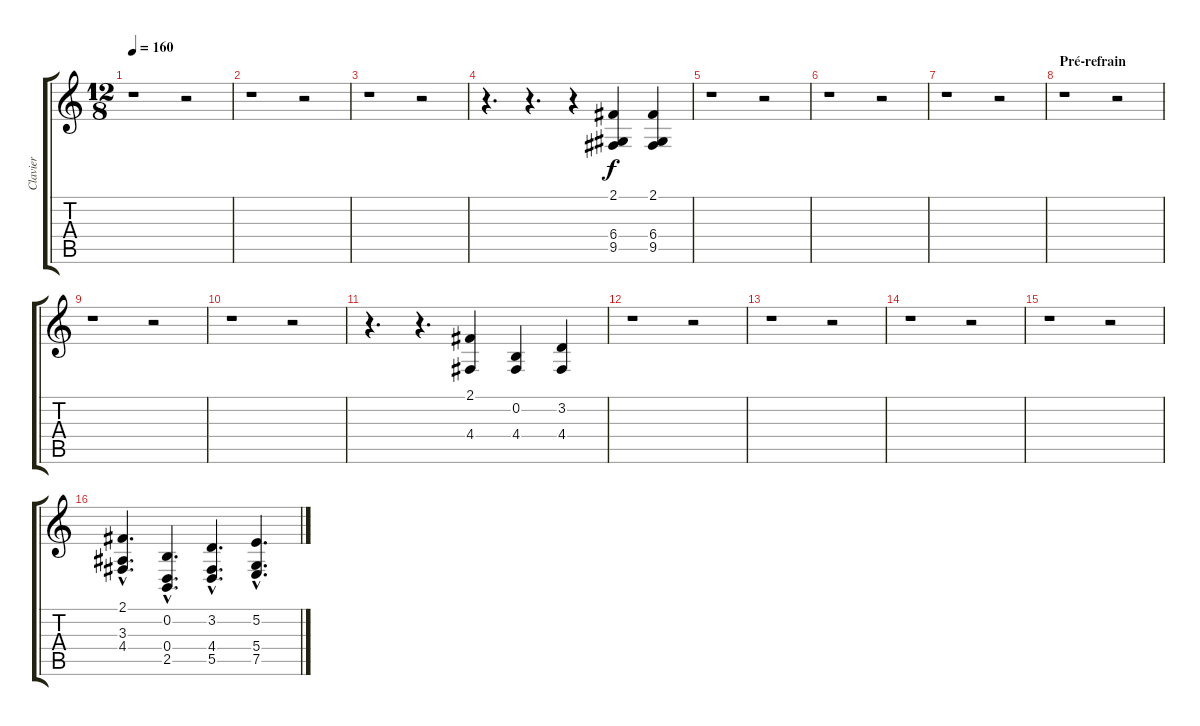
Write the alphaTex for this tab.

\track ("Clavier" "Clavier") {instrument acousticgrandpiano}
\staff {score tabs}
\tuning (E4 B3 G3 D3 A2 E2) {hide}
\ts (12 8)
\tempo 160
\clef g2
\ks c
r.1{dy f} r.2 |
r.1 r.2 |
r.1 r.2 |
r.4{d} r.4{d} r.4 (2.1 6.4 9.5).4 (2.1 6.4 9.5).4 |
r.1 r.2 |
r.1 r.2 |
r.1 r.2 |
\section ("" "Pré-refrain")
r.1 r.2 |
r.1 r.2 |
r.1 r.2 |
r.4{d} r.4{d} (2.1 4.4).4 (0.2 4.4).4 (3.2 4.4).4 |
r.1 r.2 |
r.1 r.2 |
r.1 r.2 |
r.1 r.2 |
(2.1{hac} 3.3{hac} 4.4{hac}).4{d} (0.2{hac} 0.4{hac} 2.5{hac}).4{d} (3.2{hac} 4.4{hac} 5.5{hac}).4{d} (5.2{hac} 5.4{hac} 7.5{hac}).4{d}
